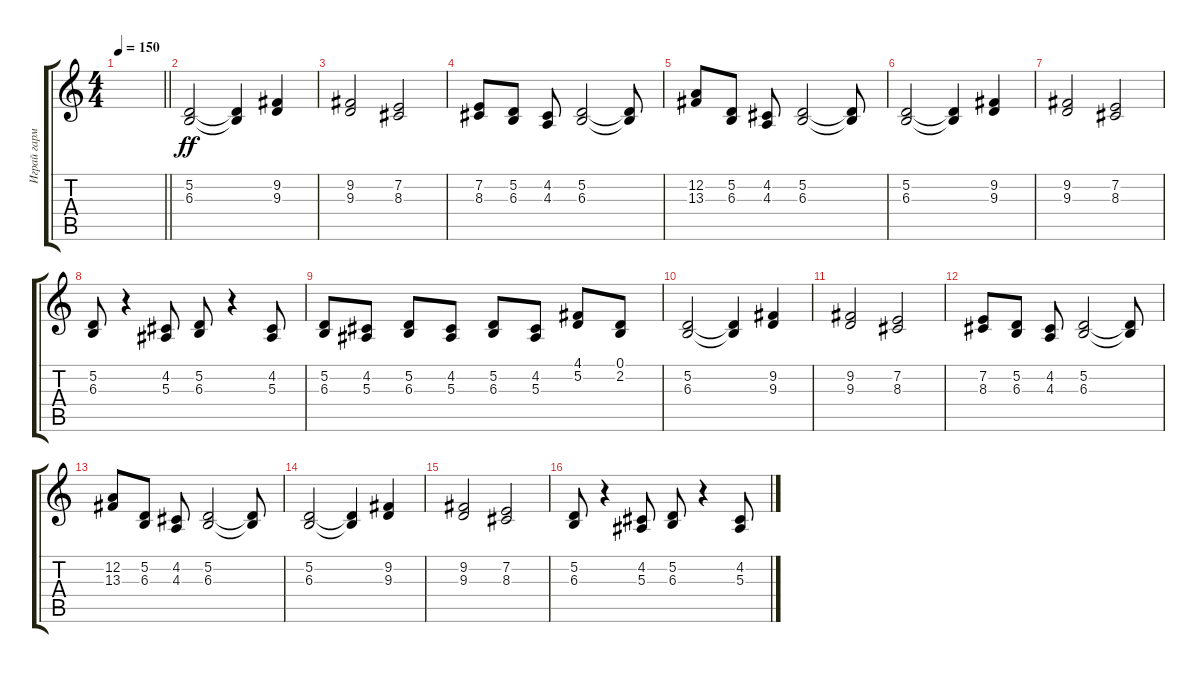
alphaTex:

\track ("Играй гармонь епт" "Играй гарм") {instrument accordion}
\staff {score tabs}
\tuning (D4 A3 F3 C3 G2 D2) {hide}
\ts (4 4)
\tempo 150
\clef g2
\barLineRight lightlight
\ks c
|
(5.2 6.3).2{dy ff} (5.2{t} 6.3{t}).4 (9.2 9.3).4 |
(9.2 9.3).2 (7.2 8.3).2 |
(7.2 8.3).8 (5.2 6.3).8 (4.2 4.3).8 (5.2 6.3).2 (5.2{t} 6.3{t}).8 |
(12.2 13.3).8 (5.2 6.3).8 (4.2 4.3).8 (5.2 6.3).2 (5.2{t} 6.3{t}).8 |
(5.2 6.3).2 (5.2{t} 6.3{t}).4 (9.2 9.3).4 |
(9.2 9.3).2 (7.2 8.3).2 |
(5.2 6.3).8 r.4 (4.2 5.3).8 (5.2 6.3).8 r.4 (4.2 5.3).8 |
(5.2 6.3).8 (4.2 5.3).8 (5.2 6.3).8 (4.2 5.3).8 (5.2 6.3).8 (4.2 5.3).8 (4.1 5.2).8 (0.1 2.2).8 |
(5.2 6.3).2 (5.2{t} 6.3{t}).4 (9.2 9.3).4 |
(9.2 9.3).2 (7.2 8.3).2 |
(7.2 8.3).8 (5.2 6.3).8 (4.2 4.3).8 (5.2 6.3).2 (5.2{t} 6.3{t}).8 |
(12.2 13.3).8 (5.2 6.3).8 (4.2 4.3).8 (5.2 6.3).2 (5.2{t} 6.3{t}).8 |
(5.2 6.3).2 (5.2{t} 6.3{t}).4 (9.2 9.3).4 |
(9.2 9.3).2 (7.2 8.3).2 |
(5.2 6.3).8 r.4 (4.2 5.3).8 (5.2 6.3).8 r.4 (4.2 5.3).8
